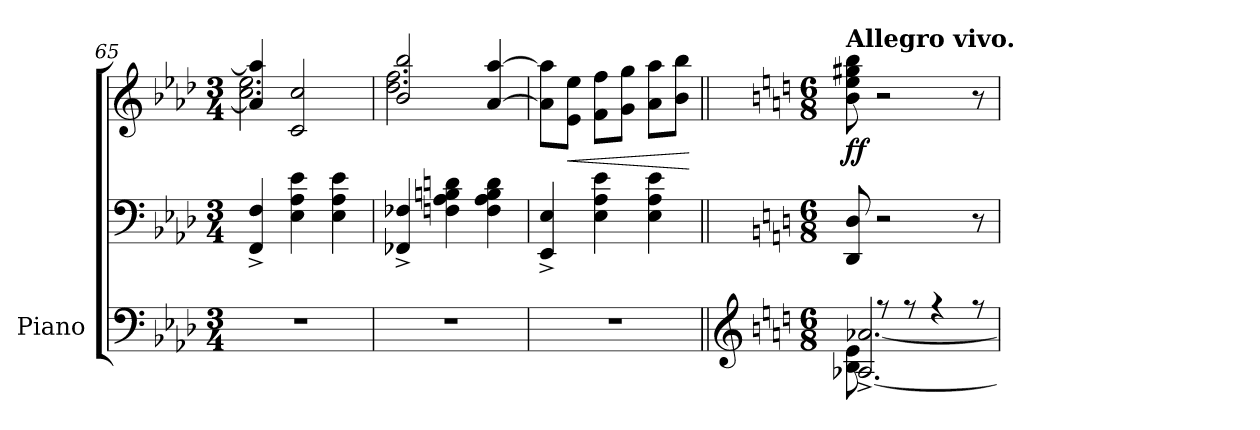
**kern	**kern	**kern	**dynam
*part1	*part1	*part1	*part1
*staff3	*staff2	*staff1	*staff1/2/3
*I"Piano	*	*	*
*I'Pno.	*	*	*
*clefF4	*clefF4	*clefG2	*
*k[b-e-a-d-]	*k[b-e-a-d-]	*k[b-e-a-d-]	*
*M3/4	*M3/4	*M3/4	*
=65	=65	=65	=65
*	*	*^	*
2.r	4FF/^ 4F/^	4a-/] 4aa-/]	2.cc\ 2.ee-\	.
.	4E-\ 4A-\ 4e-\	2c/ 2cc/	.	.
.	4E-\ 4A-\ 4e-\	.	.	.
!!LO:PB:g=z	!!
=66	=66	=66	=66	=66
2.r	4FF-X/^ 4F-X/^	2b-/ 2bb-/	2.dd-\ 2.ff\	.
.	4Fn\ 4A-\ 4Bn\ 4dn\	.	.	.
.	4F\ 4A-\ 4B\ 4d\	[4a-/ [4aa-/	.	.
*	*	*v	*v	*
=67	=67	=67	=67
2.r	4EE-/^ 4E-/^	8a-\] 8aa-\]L	.
!	!	!	!LO:HP:b
.	.	8e-\ 8ee-\J	<
.	4E-\ 4A-\ 4e-\	8f\ 8ff\L	.
.	.	8g\ 8gg\J	.
.	4E-\ 4A-\ 4e-\	8a-\ 8aa-\L	.
.	.	8b-\ 8bb-\J	.
.	.	.	[
=68||	=68||	=68||	=68||
*clefG2	*	*	*
*k[]	*k[]	*k[]	*
*M6/8	*M6/8	*M6/8	*
*	*	*MM152	*
*^	*	*	*
!	!	!	!LO:TX:a:B:t=Allegro vivo.	!
!	!	!	!	!LO:DY:b
8B\ 8e\	[2.A-X/^ [2.a-X/^	8DD/ 8D/	8b\ 8ee\ 8gg#X\ 8bb\	ff
8r	.	2r	2r	.
8r	.	.	.	.
4r	.	.	.	.
8r	.	8r	8r	.
*v	*v	*	*	*
=	=	=	=
*-	*-	*-	*-
